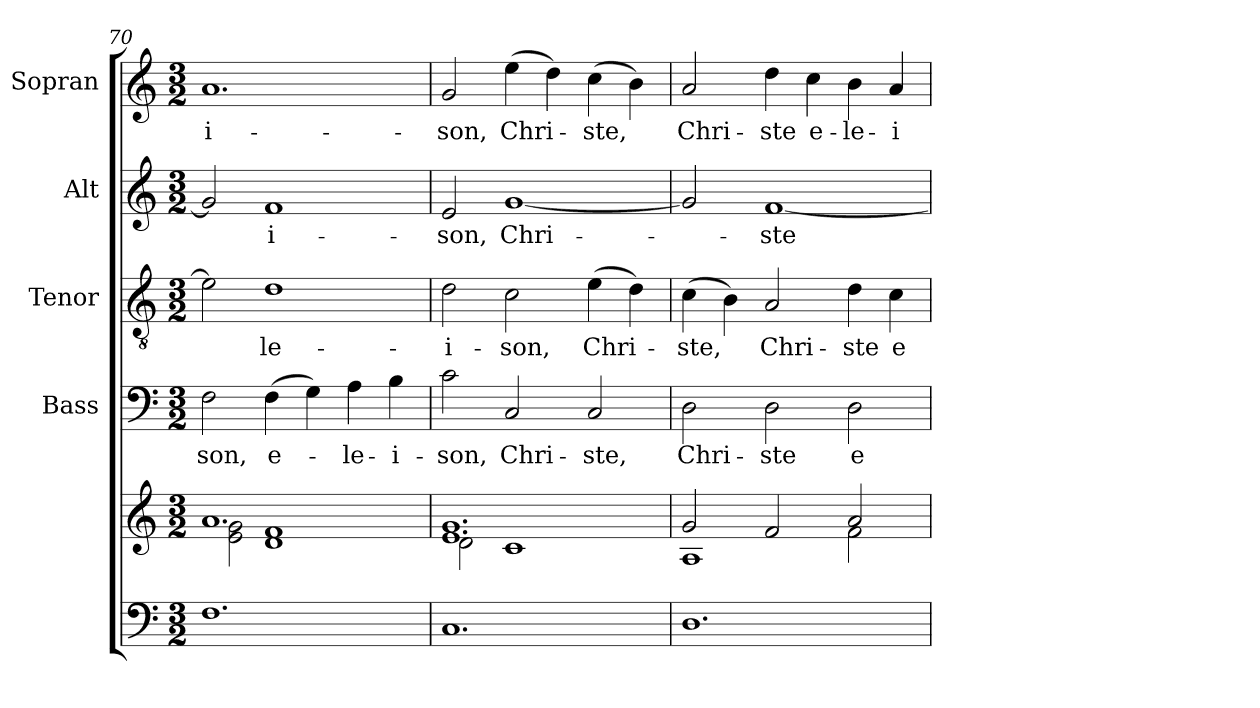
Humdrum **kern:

**kern	**kern	**kern	**text	**kern	**text	**kern	**text	**kern	**text
*part5	*part5	*part4	*part4	*part3	*part3	*part2	*part2	*part1	*part1
*staff6	*staff5	*staff4	*staff4	*staff3	*staff3	*staff2	*staff2	*staff1	*staff1
*	*	*I"Bass	*	*I"Tenor	*	*I"Alt	*	*I"Sopran	*
*	*	*I'B.	*	*I'T.	*	*I'A.	*	*I'S.	*
*clefF4	*clefG2	*clefF4	*	*clefGv2	*	*clefG2	*	*clefG2	*
*k[]	*k[]	*k[]	*	*k[]	*	*k[]	*	*k[]	*
*C:	*C:	*C:	*	*C:	*	*C:	*	*C:	*
*M3/2	*M3/2	*M3/2	*	*M3/2	*	*M3/2	*	*M3/2	*
=70	=70	=70	=70	=70	=70	=70	=70	=70	=70
*	*^	*	*	*	*	*	*	*	*
!	!	!	!	!LO:LY:b	!	!	!	!	!	!LO:LY:b
1.F	1.a	2e\ 2g\	2F\	-son,	2e\]	.	2g/]	.	1.a	-i-
!	!	!	!	!LO:LY:b	!	!LO:LY:b	!	!LO:LY:b	!	!
.	.	1d 1f	(>4F\	e-	1d	-le-	1f	-i-	.	.
.	.	.	4G\)	.	.	.	.	.	.	.
!	!	!	!	!LO:LY:b	!	!	!	!	!	!
.	.	.	4A\	-le-	.	.	.	.	.	.
!	!	!	!	!LO:LY:b	!	!	!	!	!	!
.	.	.	4B\	-i-	.	.	.	.	.	.
=71	=71	=71	=71	=71	=71	=71	=71	=71	=71	=71
!	!	!	!	!LO:LY:b	!	!LO:LY:b	!	!LO:LY:b	!	!LO:LY:b
1.C	1.e 1.g	2d\	2c\	-son,	2d\	-i-	2e/	-son,	2g/	-son,
!	!	!	!	!LO:LY:b	!	!LO:LY:b	!	!LO:LY:b	!	!LO:LY:b
.	.	1c	2C/	Chri-	2c\	-son,	[1g	Chri-	(>4ee\	Chri-
.	.	.	.	.	.	.	.	.	4dd\)	.
!	!	!	!	!LO:LY:b	!	!LO:LY:b	!	!	!	!LO:LY:b
.	.	.	2C/	-ste,	(>4e\	Chri-	.	.	(>4cc\	-ste,
.	.	.	.	.	4d\)	.	.	.	4b\)	.
!!LO:LB:g=z
=72	=72	=72	=72	=72	=72	=72	=72	=72	=72	=72
!	!	!	!	!LO:LY:b	!	!LO:LY:b	!	!	!	!LO:LY:b
1.D	2g/	1A	2D\	Chri-	(>4c\	-ste,	2g/]	.	2a/	Chri-
.	.	.	.	.	4B\)	.	.	.	.	.
!	!	!	!	!LO:LY:b	!	!LO:LY:b	!	!LO:LY:b	!	!LO:LY:b
.	2f/	.	2D\	-ste	2A/	Chri-	[1f	-ste	4dd\	-ste
!	!	!	!	!	!	!	!	!	!	!LO:LY:b
.	.	.	.	.	.	.	.	.	4cc\	e-
!	!	!	!	!LO:LY:b	!	!LO:LY:b	!	!	!	!LO:LY:b
.	2a/	2f\	2D\	e-	4d\	-ste	.	.	4b\	-le-
!	!	!	!	!	!	!LO:LY:b	!	!	!	!LO:LY:b
.	.	.	.	.	4c\	e-	.	.	4a/	-i-
*	*v	*v	*	*	*	*	*	*	*	*
=	=	=	=	=	=	=	=	=	=
*-	*-	*-	*-	*-	*-	*-	*-	*-	*-
